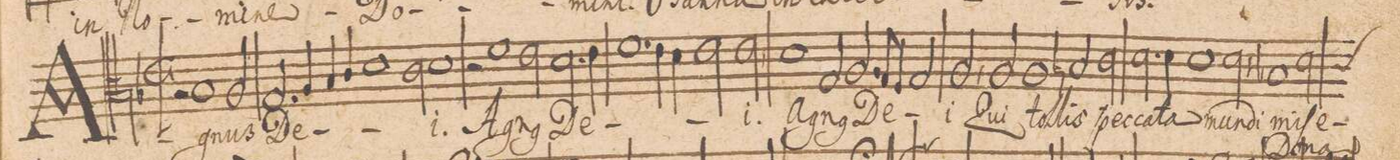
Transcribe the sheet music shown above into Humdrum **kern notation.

**kern	**text	**text
*I"ALTVS.	*	*
*clefC3	*	*
*k[b-]	*	*
*met(c|)	*	*
*M2/1	*	*
2r	.	.
1B-	A-	.
2A/	-gnus	.
=2-	=2-	=2-
2.G/	De-	.
4A/	.	.
4B-/	.	.
4c/	.	.
1d\	.	.
=3-	=3-	=3-
*2\right	*	*
2c\	.	.
1d	-i.	.
=4-	=4-	=4-
2r	.	.
1f	A-	.
2e\	-gn(us)	.
=5-	=5-	=5-
2.d\	De-	.
4e\	.	.
1.f	.	.
=6-	=6-	=6-
4e\	.	.
4d\	.	.
2e\	.	.
2e,<\	-i.	.
=7-	=7-	=7-
1d	A-	.
2G/	-gn(us)	.
2.A/	De-	.
=8-	=8-	=8-
8G/L	.	.
8F/J	.	.
2G/	.	.
2A,</	-i	.
2A/	Qui	.
=9-	=9-	=9-
1A	tol-	.
2Bn/	-lis	.
2c\	pec-	.
=10-	=10-	=10-
2.d\	-ca-	.
4d\	-ta	.
1d	mun-	.
=11-	=11-	=11-
2d,<\	-di	.
1B-X	mi-	Do-
*custos:c	*	*
2d\	-ſe-	-na
=12-	=12-	=12-
*-	*-	*-
